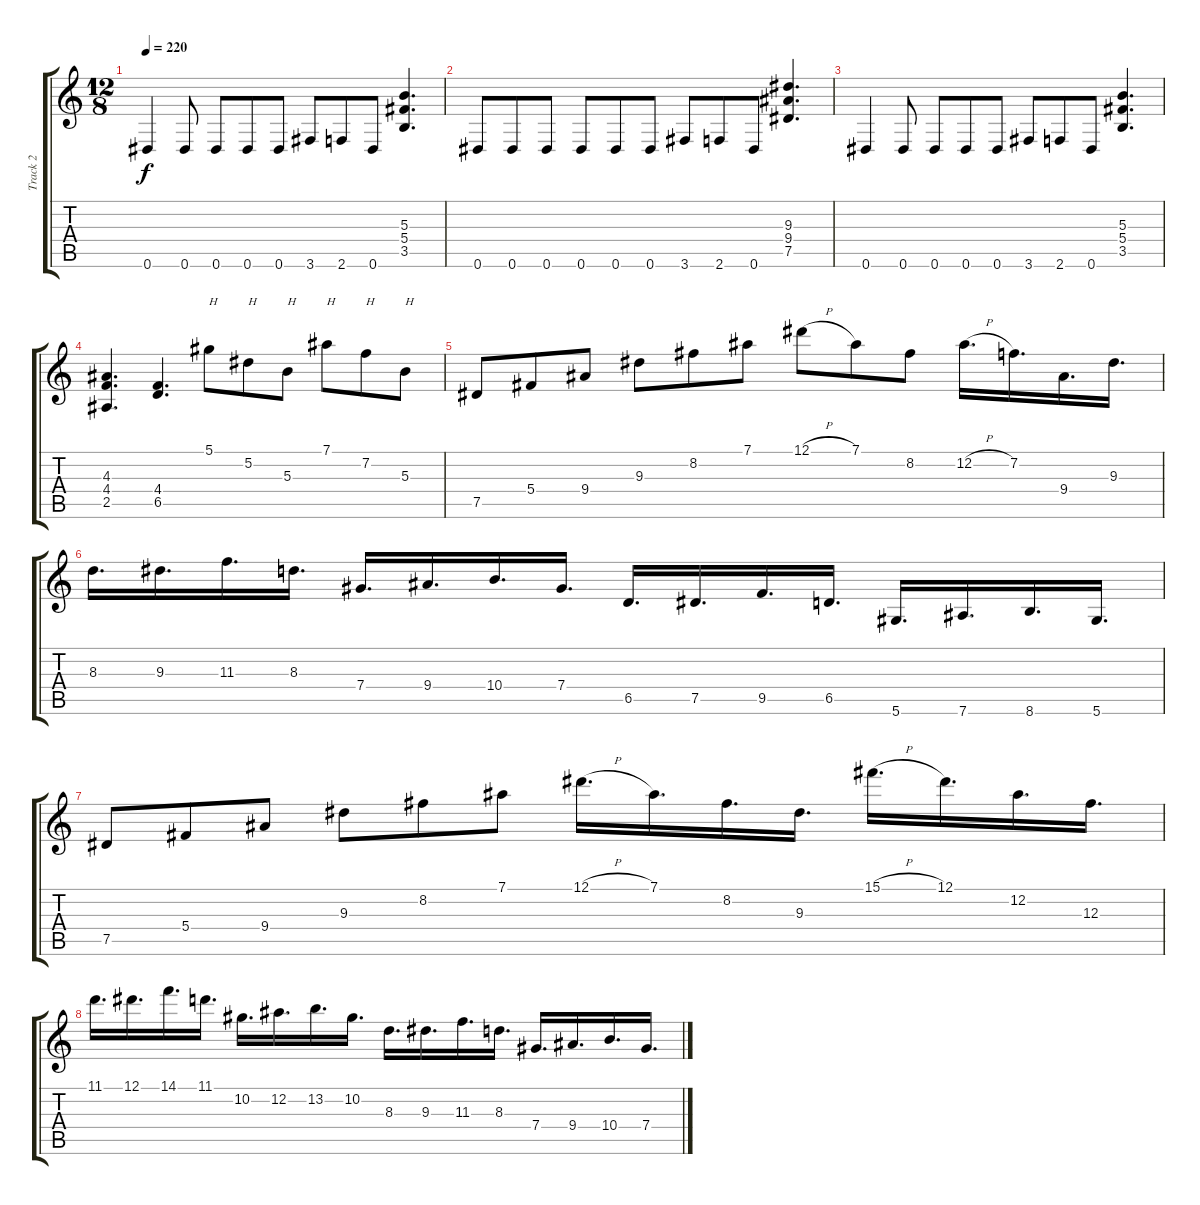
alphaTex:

\track ("Track 2" "Track 2") {instrument acousticguitarsteel}
\staff {score tabs}
\tuning (Eb4 Bb3 Gb3 Db3 Ab2 Eb2) {hide}
\ts (12 8)
\tempo 220
\clef g2
\ks c
0.6.4{dy f} 0.6.8 0.6.8 0.6.8 0.6.8 3.6.8 2.6.8 0.6.8 (5.3 5.4 3.5).4{d} |
0.6.8 0.6.8 0.6.8 0.6.8 0.6.8 0.6.8 3.6.8 2.6.8 0.6.8 (9.3 9.4 7.5).4{d} |
0.6.4 0.6.8 0.6.8 0.6.8 0.6.8 3.6.8 2.6.8 0.6.8 (5.3 5.4 3.5).4{d} |
(4.3 4.4 2.5).4{d} (4.4 6.5).4{d} 5.1.8{txt "H" instrument guitarharmonics} 5.2.8{txt "H"} 5.3.8{txt "H"} 7.1.8{txt "H"} 7.2.8{txt "H"} 5.3.8{txt "H"} |
7.5.8 5.4.8 9.4.8 9.3.8 8.2.8 7.1.8 12.1{h}.8 7.1.8 8.2.8 12.2{h}.16{d} 7.2.16{d} 9.4.16{d} 9.3.16{d} |
8.3.16{d} 9.3.16{d} 11.3.16{d} 8.3.16{d} 7.4.16{d} 9.4.16{d} 10.4.16{d} 7.4.16{d} 6.5.16{d} 7.5.16{d} 9.5.16{d} 6.5.16{d} 5.6.16{d} 7.6.16{d} 8.6.16{d} 5.6.16{d} |
7.5.8 5.4.8 9.4.8 9.3.8 8.2.8 7.1.8 12.1{h}.16{d} 7.1.16{d} 8.2.16{d} 9.3.16{d} 15.1{h}.16{d} 12.1.16{d} 12.2.16{d} 12.3.16{d} |
11.1.16{d} 12.1.16{d} 14.1.16{d} 11.1.16{d} 10.2.16{d} 12.2.16{d} 13.2.16{d} 10.2.16{d} 8.3.16{d} 9.3.16{d} 11.3.16{d} 8.3.16{d} 7.4.16{d} 9.4.16{d} 10.4.16{d} 7.4.16{d}
